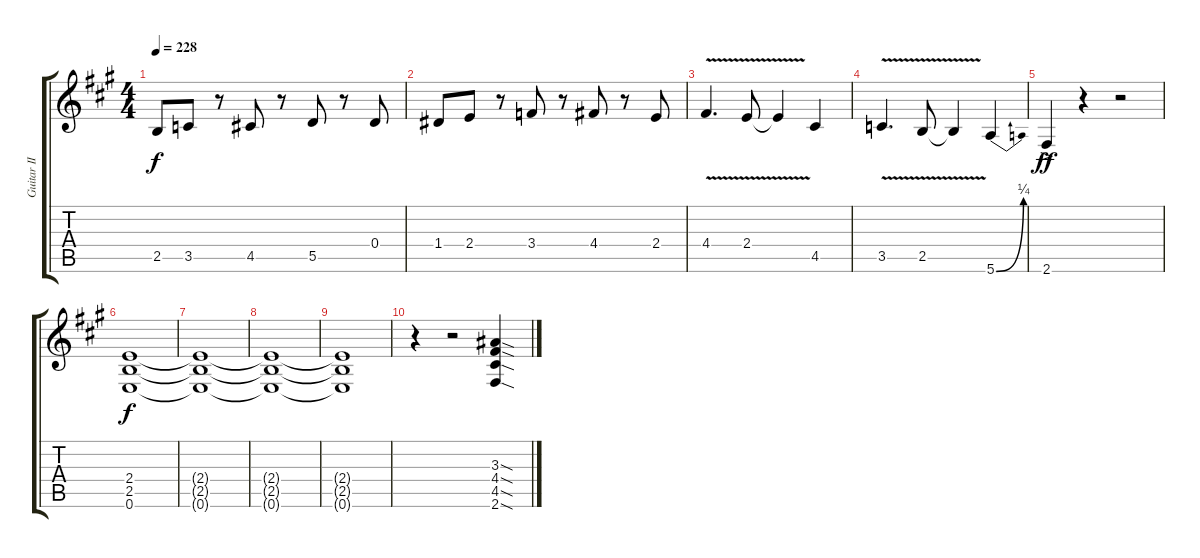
\track ("Guitar II" "Guitar II") {instrument distortionguitar}
\staff {score tabs}
\tuning (E4 B3 G3 D3 A2 E2) {hide}
\ts (4 4)
\tempo 228
\clef g2
\ks a
2.5.8{dy f} 3.5.8 r.8 4.5.8 r.8 5.5.8 r.8 0.4.8 |
1.4.8 2.4.8 r.8 3.4.8 r.8 4.4.8 r.8 2.4.8 |
4.4{v}.4{d} 2.4{v}.8 2.4{v t}.4 4.5.4 |
3.5{v}.4{d} 2.5{v}.8 2.5{v t}.4 5.6{be (bend 0 0 60 1)}.4 |
2.6{ac}.4{dy ff} r.4 r.2 |
(2.4 2.5 0.6).1{dy f} |
(2.4{t} 2.5{t} 0.6{t}).1 |
(2.4{t} 2.5{t} 0.6{t}).1 |
(2.4{t} 2.5{t} 0.6{t}).1 |
r.4 r.2 (3.3{sod} 4.4{sod} 4.5{sod} 2.6{sod}).4
